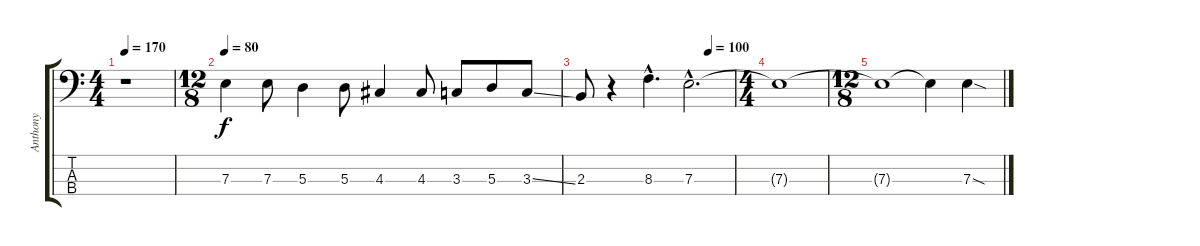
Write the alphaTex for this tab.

\track ("Anthony" "Anthony") {instrument electricbassfinger}
\staff {score tabs}
\tuning (G2 D2 A1 E1) {hide}
\ts (4 4)
\tempo 170
\clef f4
\ks c
r.1{dy f} |
\ts (12 8)
\tempo 80
7.3.4 7.3.8 5.3.4 5.3.8 4.3.4 4.3.8 3.3.8 5.3.8 3.3{ss}.8 |
\tempo (100 0.8333333333333334)
2.3.8 r.4 8.3{hac}.4{d} 7.3{hac}.2{d} |
\ts (4 4)
7.3{t}.1 |
\ts (12 8)
7.3{t}.1 7.3{t}.4 7.3{sod}.4
